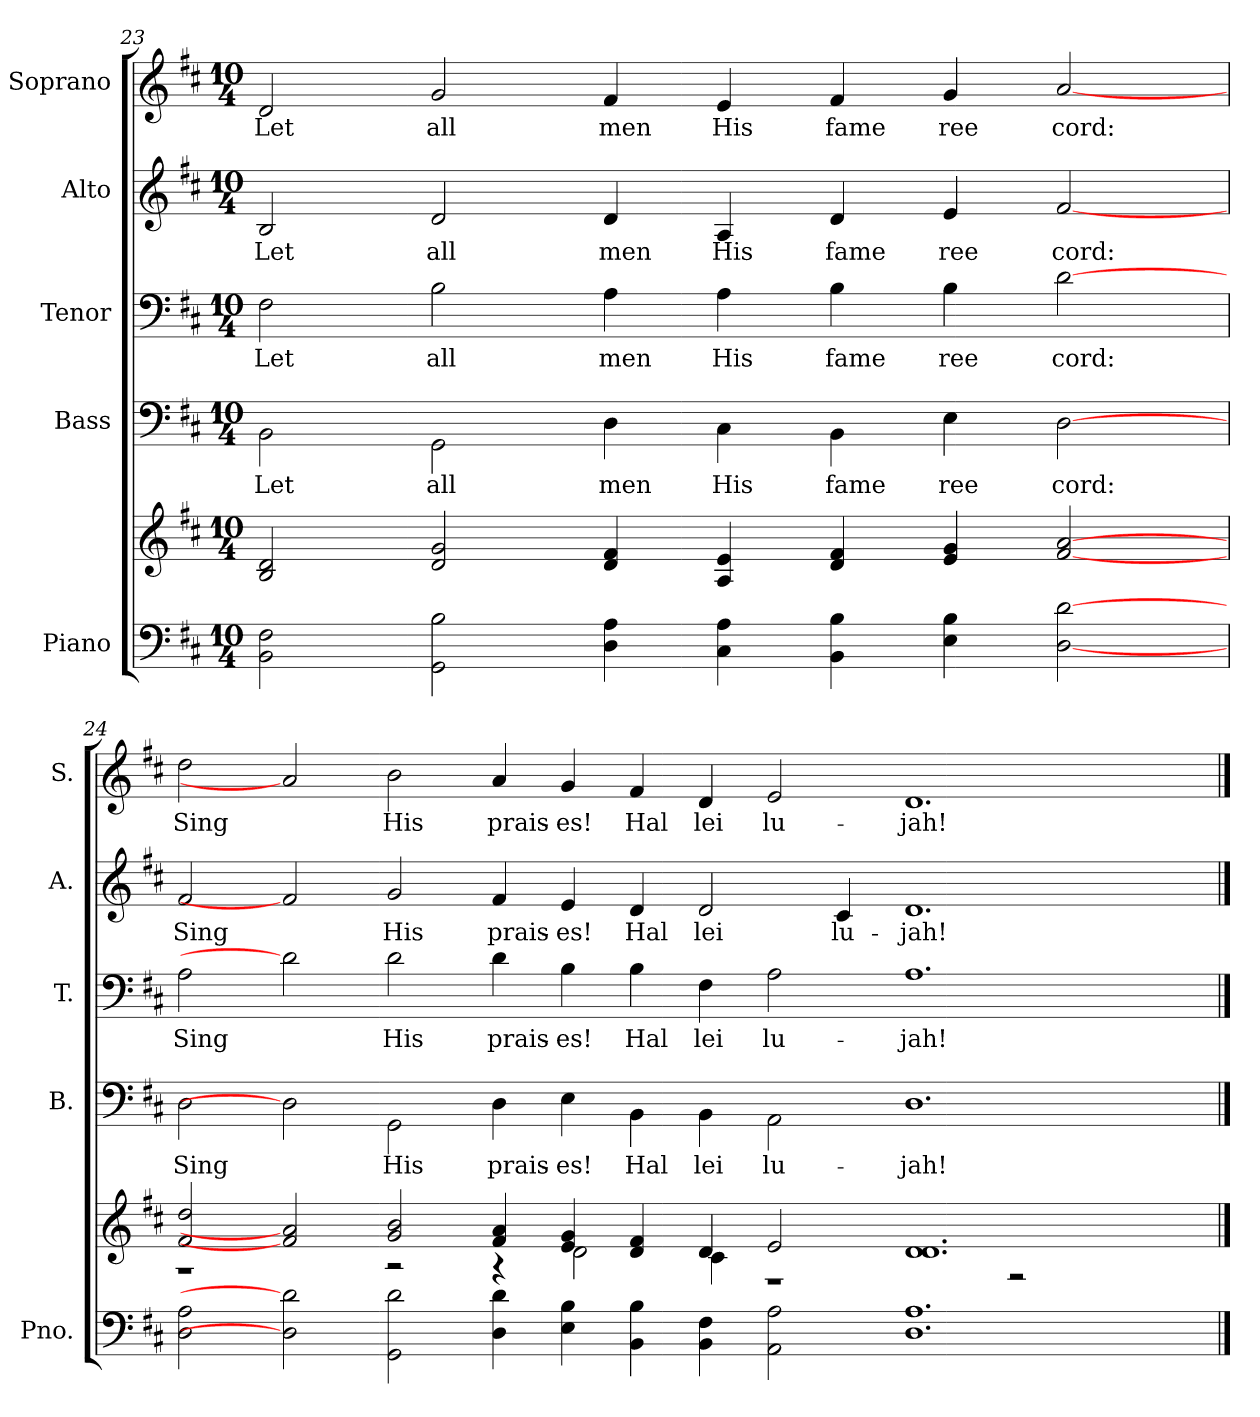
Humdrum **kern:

**kern	**kern	**kern	**text	**kern	**text	**kern	**text	**kern	**text
*part5	*part5	*part4	*part4	*part3	*part3	*part2	*part2	*part1	*part1
*staff6	*staff5	*staff4	*staff4	*staff3	*staff3	*staff2	*staff2	*staff1	*staff1
*I"Piano	*	*I"Bass	*	*I"Tenor	*	*I"Alto	*	*I"Soprano	*
*I'Pno.	*	*I'B.	*	*I'T.	*	*I'A.	*	*I'S.	*
!!LO:PB:g=z
*clefF4	*clefG2	*clefF4	*	*clefF4	*	*clefG2	*	*clefG2	*
*k[f#c#]	*k[f#c#]	*k[f#c#]	*	*k[f#c#]	*	*k[f#c#]	*	*k[f#c#]	*
*D:	*D:	*D:	*	*D:	*	*D:	*	*D:	*
*M10/4	*M10/4	*M10/4	*	*M10/4	*	*M10/4	*	*M10/4	*
=23	=23	=23	=23	=23	=23	=23	=23	=23	=23
!	!	!	!LO:LY:b:color=#000000	!	!	!	!	!	!
!	!	!	!	!	!LO:LY:b:color=#000000	!	!	!	!
!	!	!	!	!	!	!	!LO:LY:b:color=#000000	!	!
!	!	!	!	!	!	!	!	!	!LO:LY:b:color=#000000
2BBi\ 2F#i	2Bi/ 2di	2BBi\	Let	2F#i\	Let	2Bi/	Let	2di/	Let
!	!	!	!LO:LY:b:color=#000000	!	!	!	!	!	!
!	!	!	!	!	!LO:LY:b:color=#000000	!	!	!	!
!	!	!	!	!	!	!	!LO:LY:b:color=#000000	!	!
!	!	!	!	!	!	!	!	!	!LO:LY:b:color=#000000
2GGi\ 2Bi	2di/ 2gi	2GGi\	all	2Bi\	all	2di/	all	2gi/	all
!	!	!	!LO:LY:b:color=#000000	!	!	!	!	!	!
!	!	!	!	!	!LO:LY:b:color=#000000	!	!	!	!
!	!	!	!	!	!	!	!LO:LY:b:color=#000000	!	!
!	!	!	!	!	!	!	!	!	!LO:LY:b:color=#000000
4Di\ 4Ai	4di/ 4f#i	4Di\	men	4Ai\	men	4di/	men	4f#i/	men
!	!	!	!LO:LY:b:color=#000000	!	!	!	!	!	!
!	!	!	!	!	!LO:LY:b:color=#000000	!	!	!	!
!	!	!	!	!	!	!	!LO:LY:b:color=#000000	!	!
!	!	!	!	!	!	!	!	!	!LO:LY:b:color=#000000
4C#i\ 4Ai	4Ai/ 4ei	4C#i\	His	4Ai\	His	4Ai/	His	4ei/	His
!	!	!	!LO:LY:b:color=#000000	!	!	!	!	!	!
!	!	!	!	!	!LO:LY:b:color=#000000	!	!	!	!
!	!	!	!	!	!	!	!LO:LY:b:color=#000000	!	!
!	!	!	!	!	!	!	!	!	!LO:LY:b:color=#000000
4BBi\ 4Bi	4di/ 4f#i	4BBi\	fame	4Bi\	fame	4di/	fame	4f#i/	fame
!	!	!	!LO:LY:b:color=#000000	!	!	!	!	!	!
!	!	!	!	!	!LO:LY:b:color=#000000	!	!	!	!
!	!	!	!	!	!	!	!LO:LY:b:color=#000000	!	!
!	!	!	!	!	!	!	!	!	!LO:LY:b:color=#000000
4Ei\ 4Bi	4ei/ 4gi	4Ei\	ree	4Bi\	ree	4ei/	ree	4gi/	ree
!	!	!	!LO:LY:b:color=#000000	!	!	!	!	!	!
!	!	!	!	!	!LO:LY:b:color=#000000	!	!	!	!
!	!	!	!	!	!	!	!LO:LY:b:color=#000000	!	!
!	!	!	!	!	!	!	!	!	!LO:LY:b:color=#000000
[2Di [2di	[2f#i [2ai	[2Di	cord:	[2di	cord:	[2f#i	cord:	[2ai	cord:
=24	=24	=24	=24	=24	=24	=24	=24	=24	=24
*	*^	*	*	*	*	*	*	*	*
!	!	!	!	!LO:LY:b:color=#000000	!	!	!	!	!	!
!	!	!	!	!	!	!LO:LY:b:color=#000000	!	!	!	!
!	!	!	!	!	!	!	!	!LO:LY:b:color=#000000	!	!
!	!	!	!	!	!	!	!	!	!	!LO:LY:b:color=#000000
2Di\ 2Ai	2f#i/ 2ddi	1r	2Di\	Sing	2Ai\	Sing	2f#i/	Sing	2ddi\	Sing
2Di] 2di]	2f#i] 2ai]	.	2Di]	.	2di]	.	2f#i]	.	2ai]	.
!	!	!	!	!LO:LY:b:color=#000000	!	!	!	!	!	!
!	!	!	!	!	!	!LO:LY:b:color=#000000	!	!	!	!
!	!	!	!	!	!	!	!	!LO:LY:b:color=#000000	!	!
!	!	!	!	!	!	!	!	!	!	!LO:LY:b:color=#000000
2GGi\ 2di	2gi/ 2bi	2r	2GGi\	His	2di\	His	2gi/	His	2bi\	His
!	!	!	!	!LO:LY:b:color=#000000	!	!	!	!	!	!
!	!	!	!	!	!	!LO:LY:b:color=#000000	!	!	!	!
!	!	!	!	!	!	!	!	!LO:LY:b:color=#000000	!	!
!	!	!	!	!	!	!	!	!	!	!LO:LY:b:color=#000000
4Di\ 4di	4f#i/ 4ai	4r	4Di\	prais-	4di\	prais-	4f#i/	prais-	4ai/	prais-
!	!	!	!	!LO:LY:b:color=#000000	!	!	!	!	!	!
!	!	!	!	!	!	!LO:LY:b:color=#000000	!	!	!	!
!	!	!	!	!	!	!	!	!LO:LY:b:color=#000000	!	!
!	!	!	!	!	!	!	!	!	!	!LO:LY:b:color=#000000
4Ei\ 4Bi	4ei/ 4gi	2di\	4Ei\	-es!	4Bi\	-es!	4ei/	-es!	4gi/	-es!
!	!	!	!	!LO:LY:b:color=#000000	!	!	!	!	!	!
!	!	!	!	!	!	!LO:LY:b:color=#000000	!	!	!	!
!	!	!	!	!	!	!	!	!LO:LY:b:color=#000000	!	!
!	!	!	!	!	!	!	!	!	!	!LO:LY:b:color=#000000
4BBi\ 4Bi	4di/ 4f#i	.	4BBi\	Hal	4Bi\	Hal	4di/	Hal	4f#i/	Hal
!	!	!	!	!LO:LY:b:color=#000000	!	!	!	!	!	!
!	!	!	!	!	!	!LO:LY:b:color=#000000	!	!	!	!
!	!	!	!	!	!	!	!	!LO:LY:b:color=#000000	!	!
!	!	!	!	!	!	!	!	!	!	!LO:LY:b:color=#000000
4BBi\ 4F#i	4di/	4c#i\	4BBi\	lei	4F#i\	lei	2di/	lei	4di/	lei
!	!	!	!	!LO:LY:b:color=#000000	!	!	!	!	!	!
!	!	!	!	!	!	!LO:LY:b:color=#000000	!	!	!	!
!	!	!	!	!	!	!	!	!	!	!LO:LY:b:color=#000000
2AAi\ 2Ai	2ei/	1r	2AAi\	lu-	2Ai\	lu-	.	.	2ei/	lu-
!	!	!	!	!	!	!	!	!LO:LY:b:color=#000000	!	!
.	.	.	.	.	.	.	4c#i/	lu-	.	.
!	!	!	!	!LO:LY:b:color=#000000	!	!	!	!	!	!
!	!	!	!	!	!	!LO:LY:b:color=#000000	!	!	!	!
!	!	!	!	!	!	!	!	!LO:LY:b:color=#000000	!	!
!	!	!	!	!	!	!	!	!	!	!LO:LY:b:color=#000000
1.Di 1.Ai	1.di 1.di	.	1.Di	-jah!	1.Ai	-jah!	1.di	-jah!	1.di	-jah!
.	.	2r	.	.	.	.	.	.	.	.
.	.	2ryy	.	.	.	.	.	.	.	.
*	*v	*v	*	*	*	*	*	*	*	*
==	==	==	==	==	==	==	==	==	==
*-	*-	*-	*-	*-	*-	*-	*-	*-	*-
